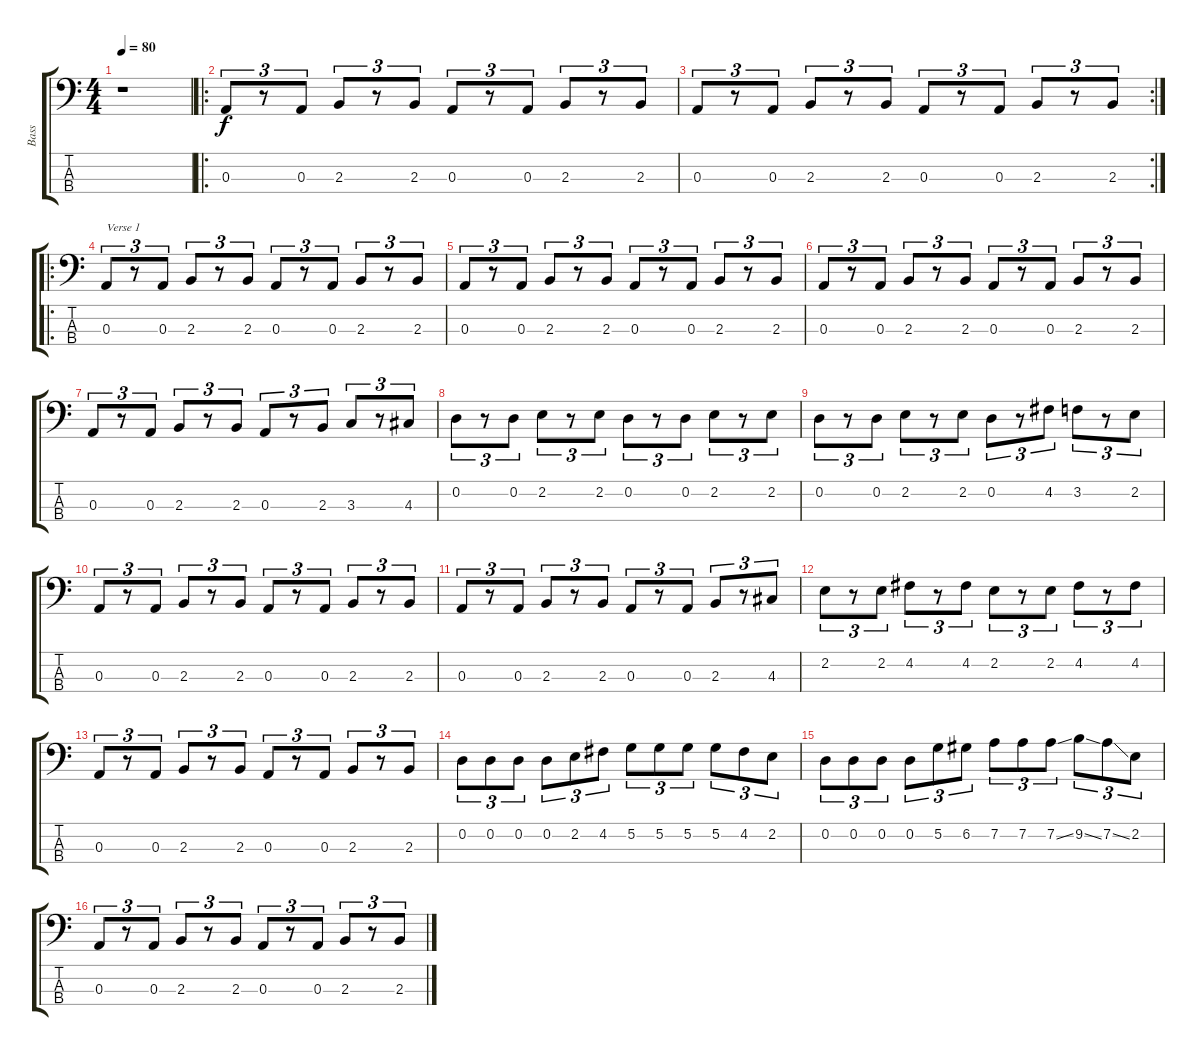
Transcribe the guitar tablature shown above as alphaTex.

\track ("Bass" "Bass") {instrument slapbass1}
\staff {score tabs}
\tuning (G2 D2 A1 E1) {hide}
\ts (4 4)
\tempo 80
\clef f4
\ks c
r.1{dy f instrument slapbass1} |
\ro
0.3.8{tu (3 2)} r.8{tu (3 2)} 0.3.8{tu (3 2)} 2.3.8{tu (3 2)} r.8{tu (3 2)} 2.3.8{tu (3 2)} 0.3.8{tu (3 2)} r.8{tu (3 2)} 0.3.8{tu (3 2)} 2.3.8{tu (3 2)} r.8{tu (3 2)} 2.3.8{tu (3 2)} |
\rc 2
0.3.8{tu (3 2)} r.8{tu (3 2)} 0.3.8{tu (3 2)} 2.3.8{tu (3 2)} r.8{tu (3 2)} 2.3.8{tu (3 2)} 0.3.8{tu (3 2)} r.8{tu (3 2)} 0.3.8{tu (3 2)} 2.3.8{tu (3 2)} r.8{tu (3 2)} 2.3.8{tu (3 2)} |
\ro
0.3.8{tu (3 2) txt "Verse 1"} r.8{tu (3 2)} 0.3.8{tu (3 2)} 2.3.8{tu (3 2)} r.8{tu (3 2)} 2.3.8{tu (3 2)} 0.3.8{tu (3 2)} r.8{tu (3 2)} 0.3.8{tu (3 2)} 2.3.8{tu (3 2)} r.8{tu (3 2)} 2.3.8{tu (3 2)} |
0.3.8{tu (3 2)} r.8{tu (3 2)} 0.3.8{tu (3 2)} 2.3.8{tu (3 2)} r.8{tu (3 2)} 2.3.8{tu (3 2)} 0.3.8{tu (3 2)} r.8{tu (3 2)} 0.3.8{tu (3 2)} 2.3.8{tu (3 2)} r.8{tu (3 2)} 2.3.8{tu (3 2)} |
0.3.8{tu (3 2)} r.8{tu (3 2)} 0.3.8{tu (3 2)} 2.3.8{tu (3 2)} r.8{tu (3 2)} 2.3.8{tu (3 2)} 0.3.8{tu (3 2)} r.8{tu (3 2)} 0.3.8{tu (3 2)} 2.3.8{tu (3 2)} r.8{tu (3 2)} 2.3.8{tu (3 2)} |
0.3.8{tu (3 2)} r.8{tu (3 2)} 0.3.8{tu (3 2)} 2.3.8{tu (3 2)} r.8{tu (3 2)} 2.3.8{tu (3 2)} 0.3.8{tu (3 2)} r.8{tu (3 2)} 2.3.8{tu (3 2)} 3.3.8{tu (3 2)} r.8{tu (3 2)} 4.3.8{tu (3 2)} |
0.2.8{tu (3 2)} r.8{tu (3 2)} 0.2.8{tu (3 2)} 2.2.8{tu (3 2)} r.8{tu (3 2)} 2.2.8{tu (3 2)} 0.2.8{tu (3 2)} r.8{tu (3 2)} 0.2.8{tu (3 2)} 2.2.8{tu (3 2)} r.8{tu (3 2)} 2.2.8{tu (3 2)} |
0.2.8{tu (3 2)} r.8{tu (3 2)} 0.2.8{tu (3 2)} 2.2.8{tu (3 2)} r.8{tu (3 2)} 2.2.8{tu (3 2)} 0.2.8{tu (3 2)} r.8{tu (3 2)} 4.2.8{tu (3 2)} 3.2.8{tu (3 2)} r.8{tu (3 2)} 2.2.8{tu (3 2)} |
0.3.8{tu (3 2)} r.8{tu (3 2)} 0.3.8{tu (3 2)} 2.3.8{tu (3 2)} r.8{tu (3 2)} 2.3.8{tu (3 2)} 0.3.8{tu (3 2)} r.8{tu (3 2)} 0.3.8{tu (3 2)} 2.3.8{tu (3 2)} r.8{tu (3 2)} 2.3.8{tu (3 2)} |
0.3.8{tu (3 2)} r.8{tu (3 2)} 0.3.8{tu (3 2)} 2.3.8{tu (3 2)} r.8{tu (3 2)} 2.3.8{tu (3 2)} 0.3.8{tu (3 2)} r.8{tu (3 2)} 0.3.8{tu (3 2)} 2.3.8{tu (3 2)} r.8{tu (3 2)} 4.3.8{tu (3 2)} |
2.2.8{tu (3 2)} r.8{tu (3 2)} 2.2.8{tu (3 2)} 4.2.8{tu (3 2)} r.8{tu (3 2)} 4.2.8{tu (3 2)} 2.2.8{tu (3 2)} r.8{tu (3 2)} 2.2.8{tu (3 2)} 4.2.8{tu (3 2)} r.8{tu (3 2)} 4.2.8{tu (3 2)} |
0.3.8{tu (3 2)} r.8{tu (3 2)} 0.3.8{tu (3 2)} 2.3.8{tu (3 2)} r.8{tu (3 2)} 2.3.8{tu (3 2)} 0.3.8{tu (3 2)} r.8{tu (3 2)} 0.3.8{tu (3 2)} 2.3.8{tu (3 2)} r.8{tu (3 2)} 2.3.8{tu (3 2)} |
0.2.8{tu (3 2)} 0.2.8{tu (3 2)} 0.2.8{tu (3 2)} 0.2.8{tu (3 2)} 2.2.8{tu (3 2)} 4.2.8{tu (3 2)} 5.2.8{tu (3 2)} 5.2.8{tu (3 2)} 5.2.8{tu (3 2)} 5.2.8{tu (3 2)} 4.2.8{tu (3 2)} 2.2.8{tu (3 2)} |
0.2.8{tu (3 2)} 0.2.8{tu (3 2)} 0.2.8{tu (3 2)} 0.2.8{tu (3 2)} 5.2.8{tu (3 2)} 6.2.8{tu (3 2)} 7.2.8{tu (3 2)} 7.2.8{tu (3 2)} 7.2{ss}.8{tu (3 2)} 9.2{ss}.8{tu (3 2)} 7.2{ss}.8{tu (3 2)} 2.2.8{tu (3 2)} |
0.3.8{tu (3 2)} r.8{tu (3 2)} 0.3.8{tu (3 2)} 2.3.8{tu (3 2)} r.8{tu (3 2)} 2.3.8{tu (3 2)} 0.3.8{tu (3 2)} r.8{tu (3 2)} 0.3.8{tu (3 2)} 2.3.8{tu (3 2)} r.8{tu (3 2)} 2.3.8{tu (3 2)}
